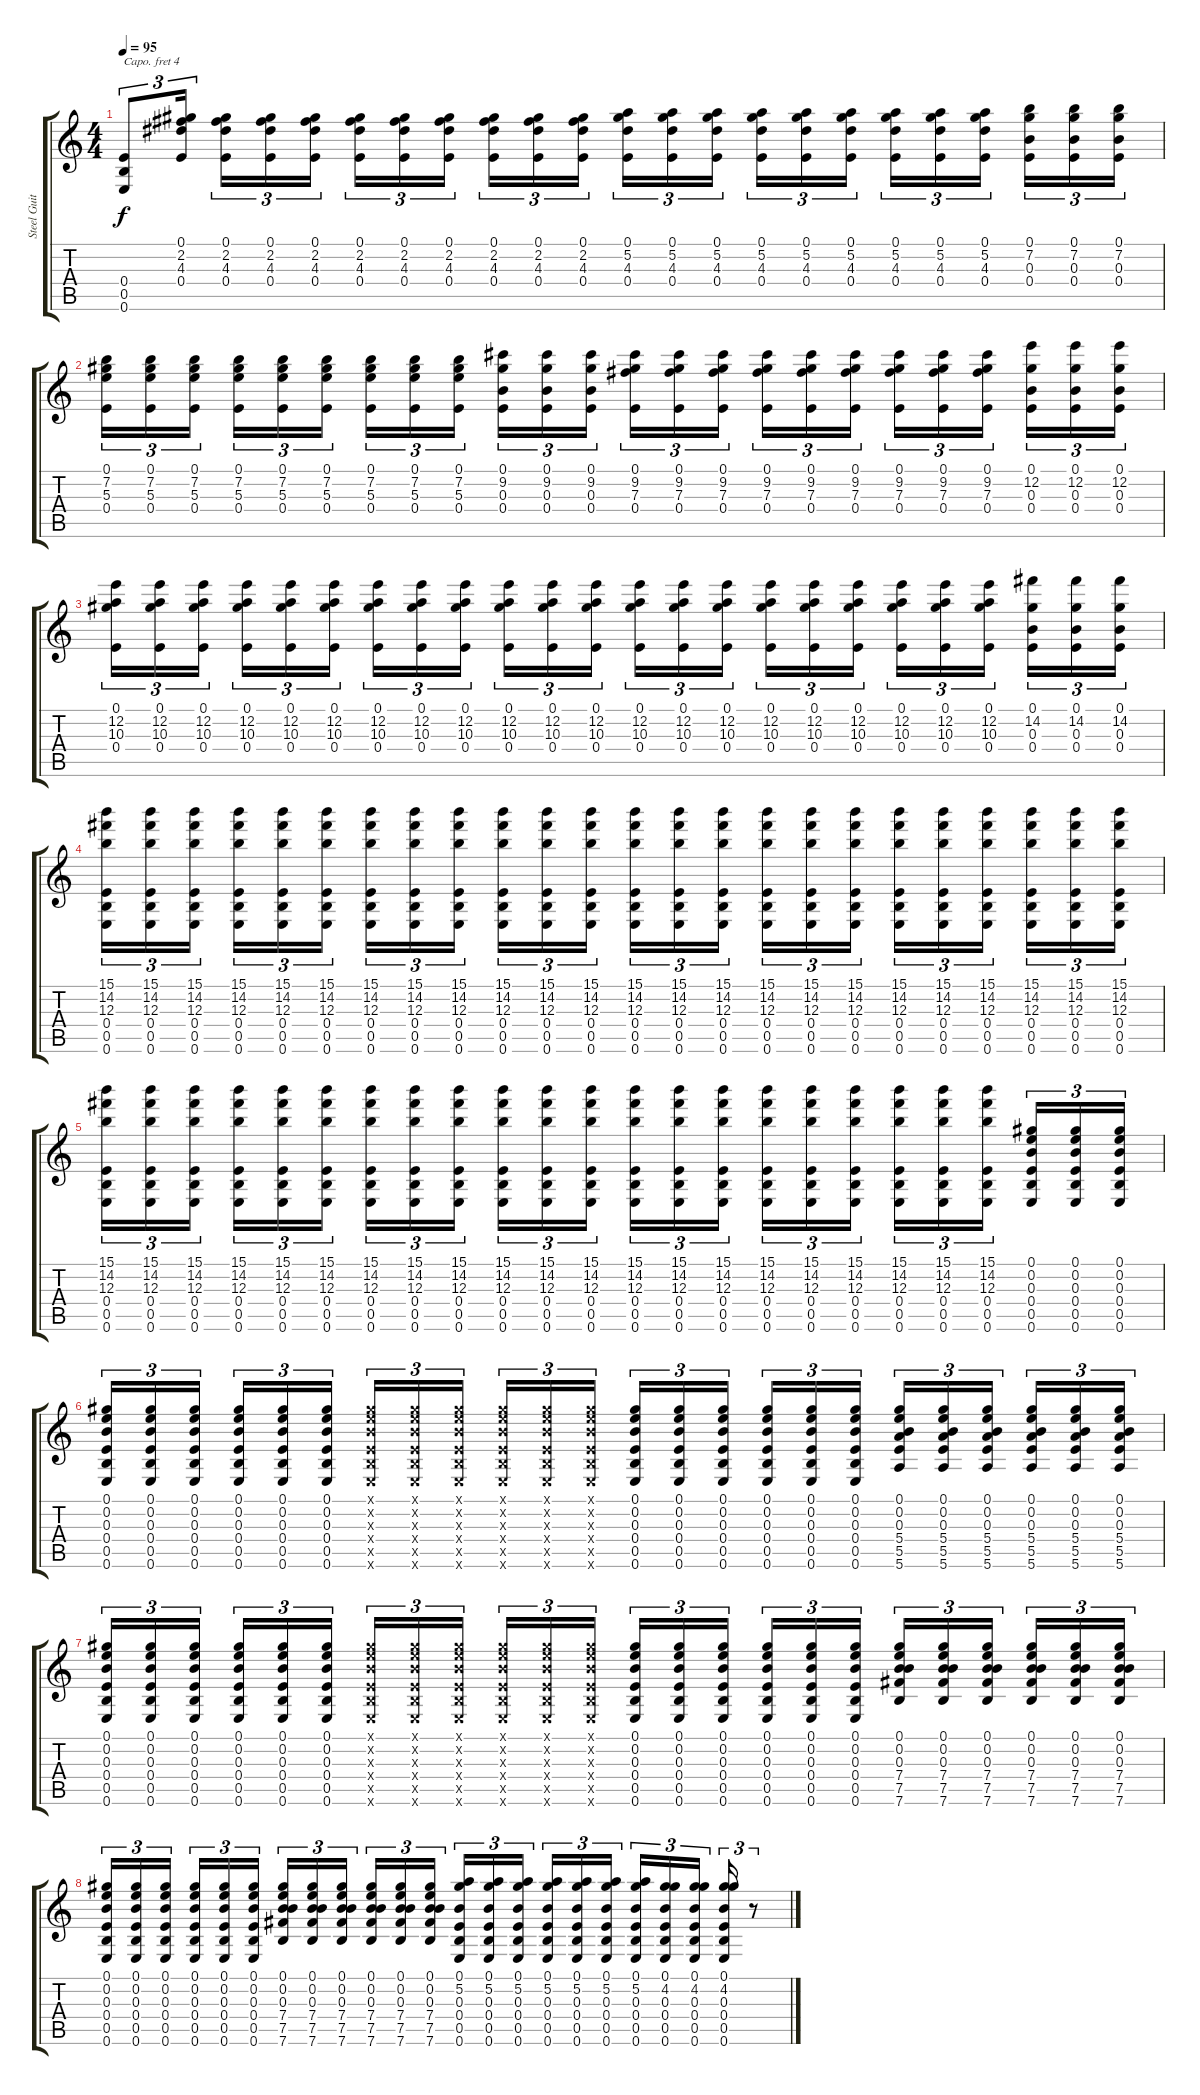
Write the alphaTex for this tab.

\track ("Steel Guitar" "Steel Guit") {instrument acousticguitarsteel}
\staff {score tabs}
\capo 4
\tuning (E4 C4 G3 C3 G2 C2) {hide}
\ts (4 4)
\tempo 95
\clef g2
\ks c
(0.4 0.5 0.6).8{tu (3 2) dy f} (0.1 2.2 4.3 0.4).16{tu (3 2) beam splitsecondary} (0.1 2.2 4.3 0.4).16{tu (3 2)} (0.1 2.2 4.3 0.4).16{tu (3 2)} (0.1 2.2 4.3 0.4).16{tu (3 2)} (0.1 2.2 4.3 0.4).16{tu (3 2)} (0.1 2.2 4.3 0.4).16{tu (3 2)} (0.1 2.2 4.3 0.4).16{tu (3 2) beam splitsecondary} (0.1 2.2 4.3 0.4).16{tu (3 2)} (0.1 2.2 4.3 0.4).16{tu (3 2)} (0.1 2.2 4.3 0.4).16{tu (3 2)} (0.1 5.2 4.3 0.4).16{tu (3 2)} (0.1 5.2 4.3 0.4).16{tu (3 2)} (0.1 5.2 4.3 0.4).16{tu (3 2) beam splitsecondary} (0.1 5.2 4.3 0.4).16{tu (3 2)} (0.1 5.2 4.3 0.4).16{tu (3 2)} (0.1 5.2 4.3 0.4).16{tu (3 2)} (0.1 5.2 4.3 0.4).16{tu (3 2)} (0.1 5.2 4.3 0.4).16{tu (3 2)} (0.1 5.2 4.3 0.4).16{tu (3 2) beam splitsecondary} (0.1 7.2 0.3 0.4).16{tu (3 2)} (0.1 7.2 0.3 0.4).16{tu (3 2)} (0.1 7.2 0.3 0.4).16{tu (3 2)} |
(0.1 7.2 5.3 0.4).16{tu (3 2)} (0.1 7.2 5.3 0.4).16{tu (3 2)} (0.1 7.2 5.3 0.4).16{tu (3 2) beam splitsecondary} (0.1 7.2 5.3 0.4).16{tu (3 2)} (0.1 7.2 5.3 0.4).16{tu (3 2)} (0.1 7.2 5.3 0.4).16{tu (3 2)} (0.1 7.2 5.3 0.4).16{tu (3 2)} (0.1 7.2 5.3 0.4).16{tu (3 2)} (0.1 7.2 5.3 0.4).16{tu (3 2) beam splitsecondary} (0.1 9.2 0.3 0.4).16{tu (3 2)} (0.1 9.2 0.3 0.4).16{tu (3 2)} (0.1 9.2 0.3 0.4).16{tu (3 2)} (0.1 9.2 7.3 0.4).16{tu (3 2)} (0.1 9.2 7.3 0.4).16{tu (3 2)} (0.1 9.2 7.3 0.4).16{tu (3 2) beam splitsecondary} (0.1 9.2 7.3 0.4).16{tu (3 2)} (0.1 9.2 7.3 0.4).16{tu (3 2)} (0.1 9.2 7.3 0.4).16{tu (3 2)} (0.1 9.2 7.3 0.4).16{tu (3 2)} (0.1 9.2 7.3 0.4).16{tu (3 2)} (0.1 9.2 7.3 0.4).16{tu (3 2) beam splitsecondary} (0.1 12.2 0.3 0.4).16{tu (3 2)} (0.1 12.2 0.3 0.4).16{tu (3 2)} (0.1 12.2 0.3 0.4).16{tu (3 2)} |
(0.1 12.2 10.3 0.4).16{tu (3 2)} (0.1 12.2 10.3 0.4).16{tu (3 2)} (0.1 12.2 10.3 0.4).16{tu (3 2) beam splitsecondary} (0.1 12.2 10.3 0.4).16{tu (3 2)} (0.1 12.2 10.3 0.4).16{tu (3 2)} (0.1 12.2 10.3 0.4).16{tu (3 2)} (0.1 12.2 10.3 0.4).16{tu (3 2)} (0.1 12.2 10.3 0.4).16{tu (3 2)} (0.1 12.2 10.3 0.4).16{tu (3 2) beam splitsecondary} (0.1 12.2 10.3 0.4).16{tu (3 2)} (0.1 12.2 10.3 0.4).16{tu (3 2)} (0.1 12.2 10.3 0.4).16{tu (3 2)} (0.1 12.2 10.3 0.4).16{tu (3 2)} (0.1 12.2 10.3 0.4).16{tu (3 2)} (0.1 12.2 10.3 0.4).16{tu (3 2) beam splitsecondary} (0.1 12.2 10.3 0.4).16{tu (3 2)} (0.1 12.2 10.3 0.4).16{tu (3 2)} (0.1 12.2 10.3 0.4).16{tu (3 2)} (0.1 12.2 10.3 0.4).16{tu (3 2)} (0.1 12.2 10.3 0.4).16{tu (3 2)} (0.1 12.2 10.3 0.4).16{tu (3 2) beam splitsecondary} (0.1 14.2 0.3 0.4).16{tu (3 2)} (0.1 14.2 0.3 0.4).16{tu (3 2)} (0.1 14.2 0.3 0.4).16{tu (3 2)} |
(15.1 14.2 12.3 0.4 0.5 0.6).16{tu (3 2)} (15.1 14.2 12.3 0.4 0.5 0.6).16{tu (3 2)} (15.1 14.2 12.3 0.4 0.5 0.6).16{tu (3 2) beam splitsecondary} (15.1 14.2 12.3 0.4 0.5 0.6).16{tu (3 2)} (15.1 14.2 12.3 0.4 0.5 0.6).16{tu (3 2)} (15.1 14.2 12.3 0.4 0.5 0.6).16{tu (3 2)} (15.1 14.2 12.3 0.4 0.5 0.6).16{tu (3 2)} (15.1 14.2 12.3 0.4 0.5 0.6).16{tu (3 2)} (15.1 14.2 12.3 0.4 0.5 0.6).16{tu (3 2) beam splitsecondary} (15.1 14.2 12.3 0.4 0.5 0.6).16{tu (3 2)} (15.1 14.2 12.3 0.4 0.5 0.6).16{tu (3 2)} (15.1 14.2 12.3 0.4 0.5 0.6).16{tu (3 2)} (15.1 14.2 12.3 0.4 0.5 0.6).16{tu (3 2)} (15.1 14.2 12.3 0.4 0.5 0.6).16{tu (3 2)} (15.1 14.2 12.3 0.4 0.5 0.6).16{tu (3 2) beam splitsecondary} (15.1 14.2 12.3 0.4 0.5 0.6).16{tu (3 2)} (15.1 14.2 12.3 0.4 0.5 0.6).16{tu (3 2)} (15.1 14.2 12.3 0.4 0.5 0.6).16{tu (3 2)} (15.1 14.2 12.3 0.4 0.5 0.6).16{tu (3 2)} (15.1 14.2 12.3 0.4 0.5 0.6).16{tu (3 2)} (15.1 14.2 12.3 0.4 0.5 0.6).16{tu (3 2) beam splitsecondary} (15.1 14.2 12.3 0.4 0.5 0.6).16{tu (3 2)} (15.1 14.2 12.3 0.4 0.5 0.6).16{tu (3 2)} (15.1 14.2 12.3 0.4 0.5 0.6).16{tu (3 2)} |
(15.1 14.2 12.3 0.4 0.5 0.6).16{tu (3 2)} (15.1 14.2 12.3 0.4 0.5 0.6).16{tu (3 2)} (15.1 14.2 12.3 0.4 0.5 0.6).16{tu (3 2) beam splitsecondary} (15.1 14.2 12.3 0.4 0.5 0.6).16{tu (3 2)} (15.1 14.2 12.3 0.4 0.5 0.6).16{tu (3 2)} (15.1 14.2 12.3 0.4 0.5 0.6).16{tu (3 2)} (15.1 14.2 12.3 0.4 0.5 0.6).16{tu (3 2)} (15.1 14.2 12.3 0.4 0.5 0.6).16{tu (3 2)} (15.1 14.2 12.3 0.4 0.5 0.6).16{tu (3 2) beam splitsecondary} (15.1 14.2 12.3 0.4 0.5 0.6).16{tu (3 2)} (15.1 14.2 12.3 0.4 0.5 0.6).16{tu (3 2)} (15.1 14.2 12.3 0.4 0.5 0.6).16{tu (3 2)} (15.1 14.2 12.3 0.4 0.5 0.6).16{tu (3 2)} (15.1 14.2 12.3 0.4 0.5 0.6).16{tu (3 2)} (15.1 14.2 12.3 0.4 0.5 0.6).16{tu (3 2) beam splitsecondary} (15.1 14.2 12.3 0.4 0.5 0.6).16{tu (3 2)} (15.1 14.2 12.3 0.4 0.5 0.6).16{tu (3 2)} (15.1 14.2 12.3 0.4 0.5 0.6).16{tu (3 2)} (15.1 14.2 12.3 0.4 0.5 0.6).16{tu (3 2)} (15.1 14.2 12.3 0.4 0.5 0.6).16{tu (3 2)} (15.1 14.2 12.3 0.4 0.5 0.6).16{tu (3 2) beam splitsecondary} (0.1 0.2 0.3 0.4 0.5 0.6).16{tu (3 2)} (0.1 0.2 0.3 0.4 0.5 0.6).16{tu (3 2)} (0.1 0.2 0.3 0.4 0.5 0.6).16{tu (3 2)} |
(0.1 0.2 0.3 0.4 0.5 0.6).16{tu (3 2)} (0.1 0.2 0.3 0.4 0.5 0.6).16{tu (3 2)} (0.1 0.2 0.3 0.4 0.5 0.6).16{tu (3 2) beam splitsecondary} (0.1 0.2 0.3 0.4 0.5 0.6).16{tu (3 2)} (0.1 0.2 0.3 0.4 0.5 0.6).16{tu (3 2)} (0.1 0.2 0.3 0.4 0.5 0.6).16{tu (3 2)} (0.1{x} 0.2{x} 0.3{x} 0.4{x} 0.5{x} 0.6{x}).16{tu (3 2)} (0.1{x} 0.2{x} 0.3{x} 0.4{x} 0.5{x} 0.6{x}).16{tu (3 2)} (0.1{x} 0.2{x} 0.3{x} 0.4{x} 0.5{x} 0.6{x}).16{tu (3 2) beam splitsecondary} (0.1{x} 0.2{x} 0.3{x} 0.4{x} 0.5{x} 0.6{x}).16{tu (3 2)} (0.1{x} 0.2{x} 0.3{x} 0.4{x} 0.5{x} 0.6{x}).16{tu (3 2)} (0.1{x} 0.2{x} 0.3{x} 0.4{x} 0.5{x} 0.6{x}).16{tu (3 2)} (0.1 0.2 0.3 0.4 0.5 0.6).16{tu (3 2)} (0.1 0.2 0.3 0.4 0.5 0.6).16{tu (3 2)} (0.1 0.2 0.3 0.4 0.5 0.6).16{tu (3 2) beam splitsecondary} (0.1 0.2 0.3 0.4 0.5 0.6).16{tu (3 2)} (0.1 0.2 0.3 0.4 0.5 0.6).16{tu (3 2)} (0.1 0.2 0.3 0.4 0.5 0.6).16{tu (3 2)} (0.1 0.2 0.3 5.4 5.5 5.6).16{tu (3 2)} (0.1 0.2 0.3 5.4 5.5 5.6).16{tu (3 2)} (0.1 0.2 0.3 5.4 5.5 5.6).16{tu (3 2) beam splitsecondary} (0.1 0.2 0.3 5.4 5.5 5.6).16{tu (3 2)} (0.1 0.2 0.3 5.4 5.5 5.6).16{tu (3 2)} (0.1 0.2 0.3 5.4 5.5 5.6).16{tu (3 2)} |
(0.1 0.2 0.3 0.4 0.5 0.6).16{tu (3 2)} (0.1 0.2 0.3 0.4 0.5 0.6).16{tu (3 2)} (0.1 0.2 0.3 0.4 0.5 0.6).16{tu (3 2) beam splitsecondary} (0.1 0.2 0.3 0.4 0.5 0.6).16{tu (3 2)} (0.1 0.2 0.3 0.4 0.5 0.6).16{tu (3 2)} (0.1 0.2 0.3 0.4 0.5 0.6).16{tu (3 2)} (0.1{x} 0.2{x} 0.3{x} 0.4{x} 0.5{x} 0.6{x}).16{tu (3 2)} (0.1{x} 0.2{x} 0.3{x} 0.4{x} 0.5{x} 0.6{x}).16{tu (3 2)} (0.1{x} 0.2{x} 0.3{x} 0.4{x} 0.5{x} 0.6{x}).16{tu (3 2) beam splitsecondary} (0.1{x} 0.2{x} 0.3{x} 0.4{x} 0.5{x} 0.6{x}).16{tu (3 2)} (0.1{x} 0.2{x} 0.3{x} 0.4{x} 0.5{x} 0.6{x}).16{tu (3 2)} (0.1{x} 0.2{x} 0.3{x} 0.4{x} 0.5{x} 0.6{x}).16{tu (3 2)} (0.1 0.2 0.3 0.4 0.5 0.6).16{tu (3 2)} (0.1 0.2 0.3 0.4 0.5 0.6).16{tu (3 2)} (0.1 0.2 0.3 0.4 0.5 0.6).16{tu (3 2) beam splitsecondary} (0.1 0.2 0.3 0.4 0.5 0.6).16{tu (3 2)} (0.1 0.2 0.3 0.4 0.5 0.6).16{tu (3 2)} (0.1 0.2 0.3 0.4 0.5 0.6).16{tu (3 2)} (0.1 0.2 0.3 7.4 7.5 7.6).16{tu (3 2)} (0.1 0.2 0.3 7.4 7.5 7.6).16{tu (3 2)} (0.1 0.2 0.3 7.4 7.5 7.6).16{tu (3 2) beam splitsecondary} (0.1 0.2 0.3 7.4 7.5 7.6).16{tu (3 2)} (0.1 0.2 0.3 7.4 7.5 7.6).16{tu (3 2)} (0.1 0.2 0.3 7.4 7.5 7.6).16{tu (3 2)} |
(0.1 0.2 0.3 0.4 0.5 0.6).16{tu (3 2)} (0.1 0.2 0.3 0.4 0.5 0.6).16{tu (3 2)} (0.1 0.2 0.3 0.4 0.5 0.6).16{tu (3 2) beam splitsecondary} (0.1 0.2 0.3 0.4 0.5 0.6).16{tu (3 2)} (0.1 0.2 0.3 0.4 0.5 0.6).16{tu (3 2)} (0.1 0.2 0.3 0.4 0.5 0.6).16{tu (3 2)} (0.1 0.2 0.3 7.4 7.5 7.6).16{tu (3 2)} (0.1 0.2 0.3 7.4 7.5 7.6).16{tu (3 2)} (0.1 0.2 0.3 7.4 7.5 7.6).16{tu (3 2) beam splitsecondary} (0.1 0.2 0.3 7.4 7.5 7.6).16{tu (3 2)} (0.1 0.2 0.3 7.4 7.5 7.6).16{tu (3 2)} (0.1 0.2 0.3 7.4 7.5 7.6).16{tu (3 2)} (0.1 5.2 0.3 0.4 0.5 0.6).16{tu (3 2)} (0.1 5.2 0.3 0.4 0.5 0.6).16{tu (3 2)} (0.1 5.2 0.3 0.4 0.5 0.6).16{tu (3 2) beam splitsecondary} (0.1 5.2 0.3 0.4 0.5 0.6).16{tu (3 2)} (0.1 5.2 0.3 0.4 0.5 0.6).16{tu (3 2)} (0.1 5.2 0.3 0.4 0.5 0.6).16{tu (3 2)} (0.1 5.2 0.3 0.4 0.5 0.6).16{tu (3 2)} (0.1 4.2 0.3 0.4 0.5 0.6).16{tu (3 2)} (0.1 4.2 0.3 0.4 0.5 0.6).16{tu (3 2) beam splitsecondary} (0.1 4.2 0.3 0.4 0.5 0.6).16{tu (3 2)} r.8{tu (3 2)}
